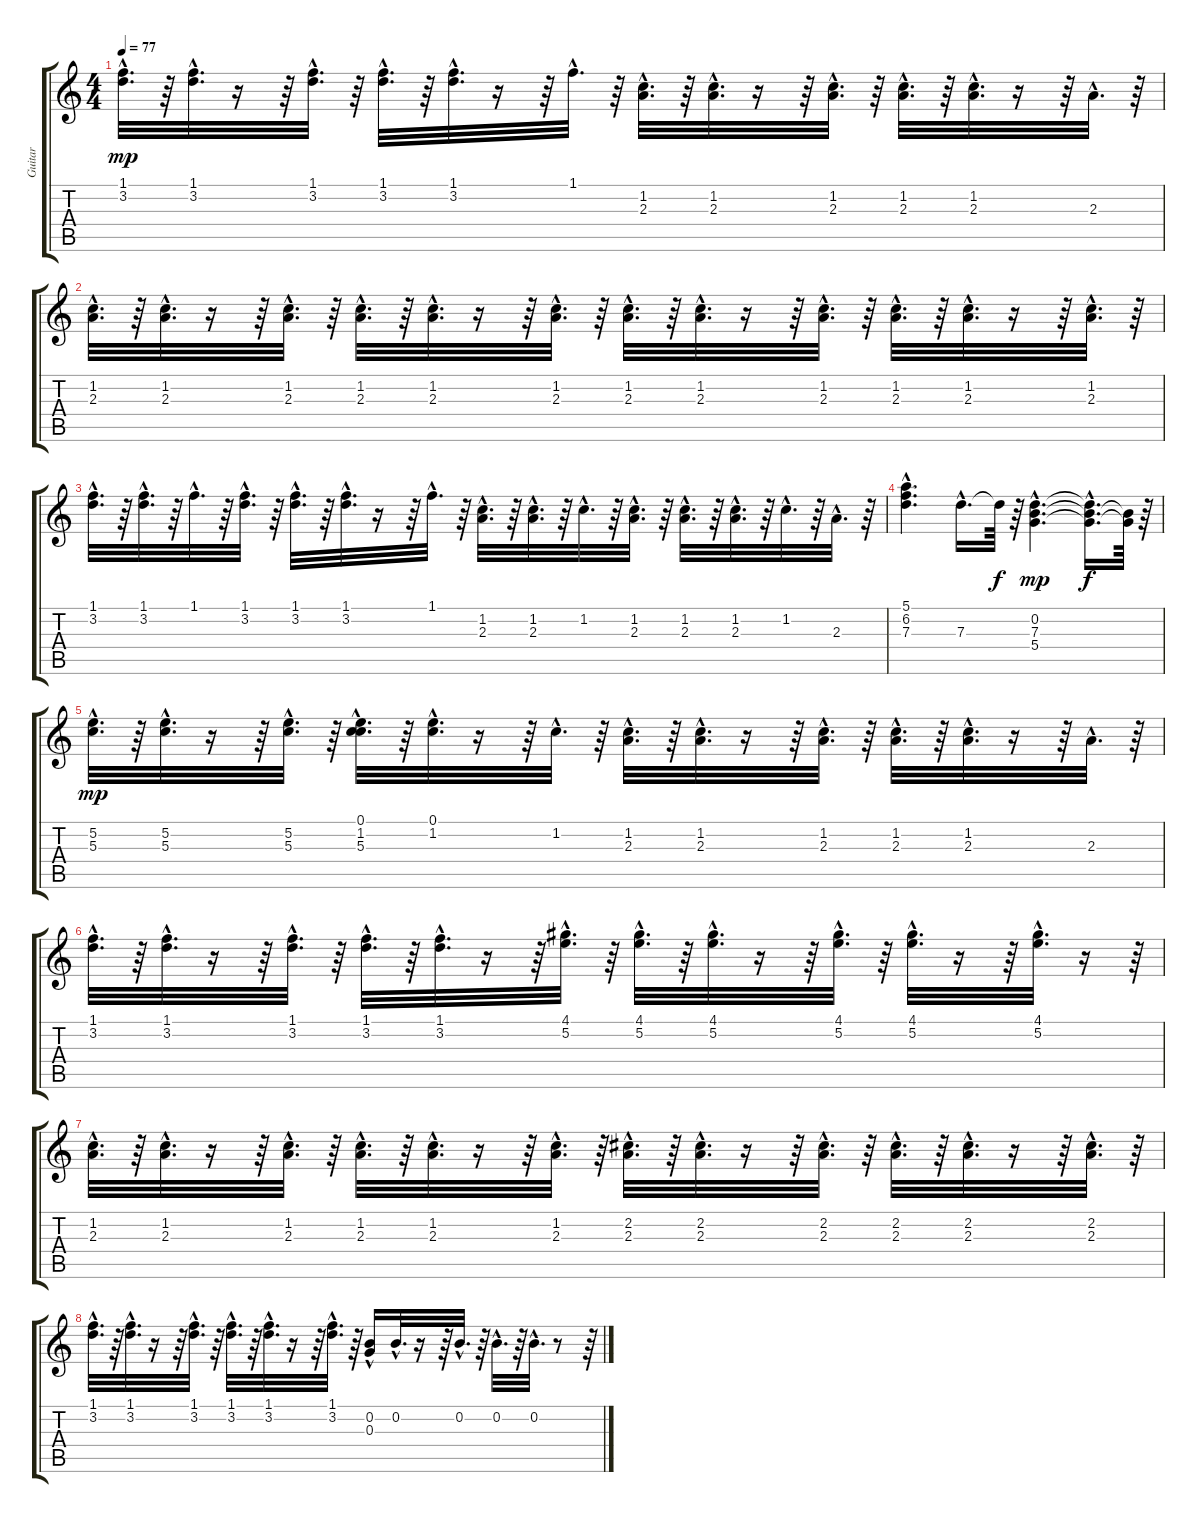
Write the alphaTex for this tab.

\track ("Guitar" "Guitar") {instrument overdrivenguitar}
\staff {score tabs}
\tuning (E4 B3 G3 D3 A2 E2) {hide}
\ts (4 4)
\tempo 77
\clef g2
\ks c
(1.1{hac} 3.2{hac}).32{d dy mp} r.64 (1.1{hac} 3.2{hac}).32{d} r.16 r.64 (1.1{hac} 3.2{hac}).32{d} r.64 (1.1{hac} 3.2{hac}).32{d} r.64 (1.1{hac} 3.2{hac}).32{d} r.16 r.64 1.1{hac}.32{d} r.64 (1.2{hac} 2.3{hac}).32{d} r.64 (1.2{hac} 2.3{hac}).32{d} r.16 r.64 (1.2{hac} 2.3{hac}).32{d} r.64 (1.2{hac} 2.3{hac}).32{d} r.64 (1.2{hac} 2.3{hac}).32{d} r.16 r.64 2.3{hac}.32{d} r.64 |
(1.2{hac} 2.3{hac}).32{d} r.64 (1.2{hac} 2.3{hac}).32{d} r.16 r.64 (1.2{hac} 2.3{hac}).32{d} r.64 (1.2{hac} 2.3{hac}).32{d} r.64 (1.2{hac} 2.3{hac}).32{d} r.16 r.64 (1.2{hac} 2.3{hac}).32{d} r.64 (1.2{hac} 2.3{hac}).32{d} r.64 (1.2{hac} 2.3{hac}).32{d} r.16 r.64 (1.2{hac} 2.3{hac}).32{d} r.64 (1.2{hac} 2.3{hac}).32{d} r.64 (1.2{hac} 2.3{hac}).32{d} r.16 r.64 (1.2{hac} 2.3{hac}).32{d} r.64 |
(1.1{hac} 3.2{hac}).32{d} r.64 (1.1{hac} 3.2{hac}).32{d} r.64 1.1{hac}.32{d} r.64 (1.1{hac} 3.2{hac}).32{d} r.64 (1.1{hac} 3.2{hac}).32{d} r.64 (1.1{hac} 3.2{hac}).32{d} r.16 r.64 1.1{hac}.32{d} r.64 (1.2{hac} 2.3{hac}).32{d} r.64 (1.2{hac} 2.3{hac}).32{d} r.64 1.2{hac}.32{d} r.64 (1.2{hac} 2.3{hac}).32{d} r.64 (1.2{hac} 2.3{hac}).32{d} r.64 (1.2{hac} 2.3{hac}).32{d} r.64 1.2{hac}.32{d} r.64 2.3{hac}.32{d} r.64 |
(5.1{hac} 6.2{hac} 7.3{hac}).4{d} 7.3{hac}.16{d} 7.3{t}.64{dy f} r.64 (0.2{hac} 7.3{hac} 5.4{hac}).4{d dy mp} (0.2{hac t} 7.3{hac t} 5.4{hac t}).16{d dy f} (0.2{t} 5.4{t}).64 r.64 |
(5.2{hac} 5.3{hac}).32{d dy mp} r.64 (5.2{hac} 5.3{hac}).32{d} r.16 r.64 (5.2{hac} 5.3{hac}).32{d} r.64 (0.1{hac} 1.2{hac} 5.3{hac}).32{d} r.64 (0.1{hac} 1.2{hac}).32{d} r.16 r.64 1.2{hac}.32{d} r.64 (1.2{hac} 2.3{hac}).32{d} r.64 (1.2{hac} 2.3{hac}).32{d} r.16 r.64 (1.2{hac} 2.3{hac}).32{d} r.64 (1.2{hac} 2.3{hac}).32{d} r.64 (1.2{hac} 2.3{hac}).32{d} r.16 r.64 2.3{hac}.32{d} r.64 |
(1.1{hac} 3.2{hac}).32{d} r.64 (1.1{hac} 3.2{hac}).32{d} r.16 r.64 (1.1{hac} 3.2{hac}).32{d} r.64 (1.1{hac} 3.2{hac}).32{d} r.64 (1.1{hac} 3.2{hac}).32{d} r.16 r.64 (4.1{hac} 5.2{hac}).32{d} r.64 (4.1{hac} 5.2{hac}).32{d} r.64 (4.1{hac} 5.2{hac}).32{d} r.16 r.64 (4.1{hac} 5.2{hac}).32{d} r.64 (4.1{hac} 5.2{hac}).32{d} r.16 r.64 (4.1{hac} 5.2{hac}).32{d} r.16 r.64 |
(1.2{hac} 2.3{hac}).32{d} r.64 (1.2{hac} 2.3{hac}).32{d} r.16 r.64 (1.2{hac} 2.3{hac}).32{d} r.64 (1.2{hac} 2.3{hac}).32{d} r.64 (1.2{hac} 2.3{hac}).32{d} r.16 r.64 (1.2{hac} 2.3{hac}).32{d} r.64 (2.2{hac} 2.3{hac}).32{d} r.64 (2.2{hac} 2.3{hac}).32{d} r.16 r.64 (2.2{hac} 2.3{hac}).32{d} r.64 (2.2{hac} 2.3{hac}).32{d} r.64 (2.2{hac} 2.3{hac}).32{d} r.16 r.64 (2.2{hac} 2.3{hac}).32{d} r.64 |
(1.1{hac} 3.2{hac}).32{d} r.64 (1.1{hac} 3.2{hac}).32{d} r.16 r.64 (1.1{hac} 3.2{hac}).32{d} r.64 (1.1{hac} 3.2{hac}).32{d} r.64 (1.1{hac} 3.2{hac}).32{d} r.16 r.64 (1.1{hac} 3.2{hac}).32{d} r.64 (0.2{hac} 0.3{hac}).16 0.2{hac}.32{d} r.16 r.64 0.2{hac}.32{d} r.64 0.2{hac}.32{d} r.64 0.2{hac}.32{d} r.8 r.64
